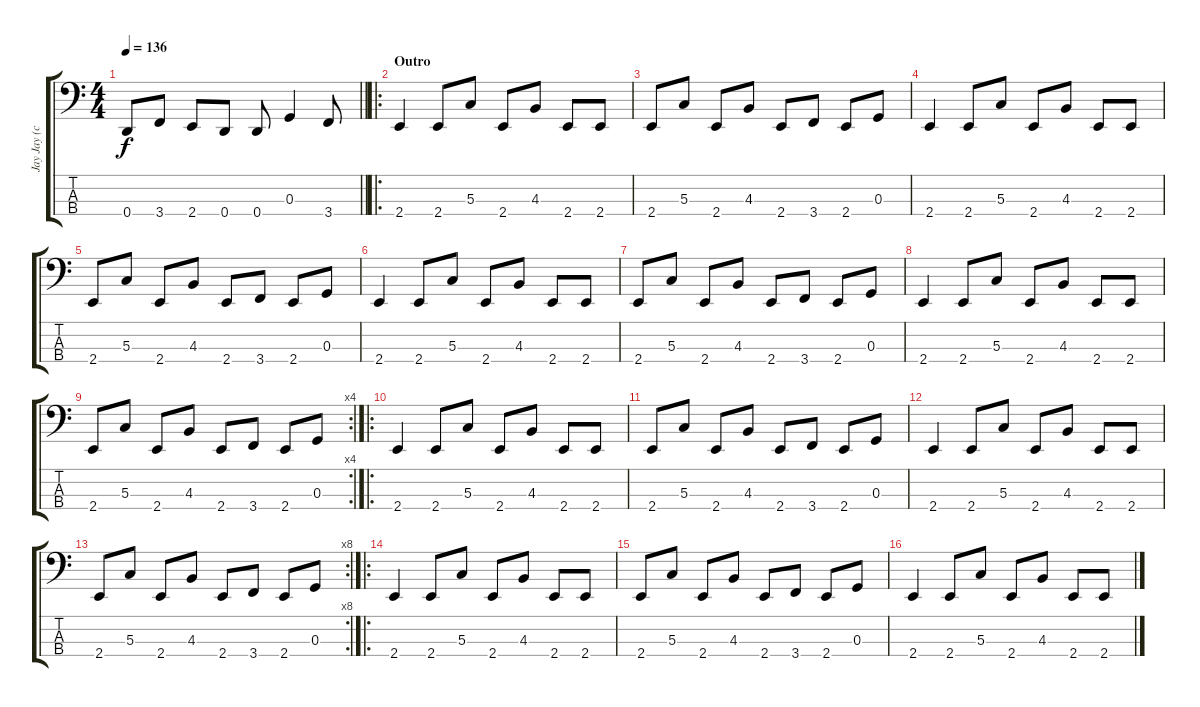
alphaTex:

\track ("Jay Jay (clean)" "Jay Jay (c") {instrument electricbasspick}
\staff {score tabs}
\tuning (F2 C2 G1 D1) {hide}
\ts (4 4)
\tempo 136
\clef f4
\barLineRight lightlight
\ks c
0.4.8{dy f} 3.4.8 2.4.8 0.4.8 0.4.8 0.3.4 3.4.8 |
\ro
\section ("" "Outro")
2.4.4 2.4.8 5.3.8 2.4.8 4.3.8 2.4.8 2.4.8 |
2.4.8 5.3.8 2.4.8 4.3.8 2.4.8 3.4.8 2.4.8 0.3.8 |
2.4.4 2.4.8 5.3.8 2.4.8 4.3.8 2.4.8 2.4.8 |
2.4.8 5.3.8 2.4.8 4.3.8 2.4.8 3.4.8 2.4.8 0.3.8 |
2.4.4 2.4.8 5.3.8 2.4.8 4.3.8 2.4.8 2.4.8 |
2.4.8 5.3.8 2.4.8 4.3.8 2.4.8 3.4.8 2.4.8 0.3.8 |
2.4.4 2.4.8 5.3.8 2.4.8 4.3.8 2.4.8 2.4.8 |
\rc 4
2.4.8 5.3.8 2.4.8 4.3.8 2.4.8 3.4.8 2.4.8 0.3.8 |
\ro
2.4.4 2.4.8 5.3.8 2.4.8 4.3.8 2.4.8 2.4.8 |
2.4.8 5.3.8 2.4.8 4.3.8 2.4.8 3.4.8 2.4.8 0.3.8 |
2.4.4 2.4.8 5.3.8 2.4.8 4.3.8 2.4.8 2.4.8 |
\rc 8
2.4.8 5.3.8 2.4.8 4.3.8 2.4.8 3.4.8 2.4.8 0.3.8 |
\ro
2.4.4 2.4.8 5.3.8 2.4.8 4.3.8 2.4.8 2.4.8 |
2.4.8 5.3.8 2.4.8 4.3.8 2.4.8 3.4.8 2.4.8 0.3.8 |
2.4.4 2.4.8 5.3.8 2.4.8 4.3.8 2.4.8 2.4.8
